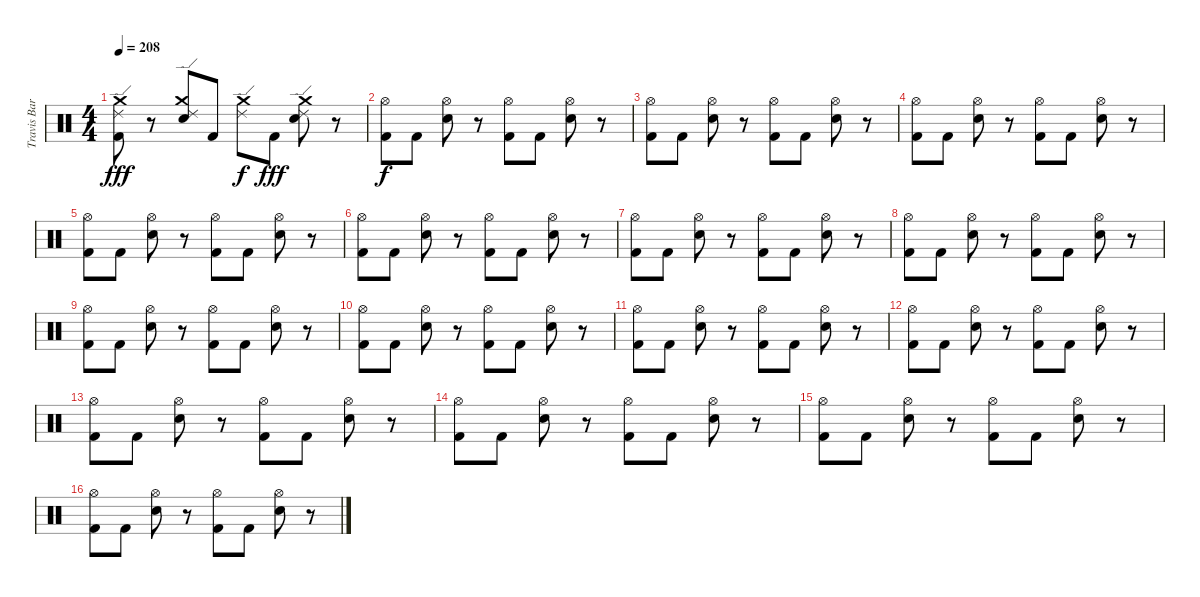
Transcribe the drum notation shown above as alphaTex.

\track ("Travis Barker - Drums" "Travis Bar") {instrument percussion}
\staff {score}
\articulation defaults
\ts (4 4)
\tempo 208
\clef neutral
\ks c
("Ride (edge) 2" "Kick (hit) 2" "Crash medium (hit)").8{dy fff} r.8 ("Ride (edge) 2" "Electric Snare (hit)" "Crash medium (hit)").8 "Kick (hit) 2".8 ("Ride (edge) 2" "Crash medium (hit)").8{dy f} "Kick (hit) 2".8{dy fff} ("Ride (edge) 2" "Electric Snare (hit)" "Crash medium (hit)").8 r.8 |
("Hi-Hat (open)" "Kick (hit) 2").8{dy f} "Kick (hit) 2".8 ("Hi-Hat (open)" "Electric Snare (hit)").8 r.8 ("Hi-Hat (open)" "Kick (hit) 2").8 "Kick (hit) 2".8 ("Hi-Hat (open)" "Electric Snare (hit)").8 r.8 |
("Hi-Hat (open)" "Kick (hit) 2").8 "Kick (hit) 2".8 ("Hi-Hat (open)" "Electric Snare (hit)").8 r.8 ("Hi-Hat (open)" "Kick (hit) 2").8 "Kick (hit) 2".8 ("Hi-Hat (open)" "Electric Snare (hit)").8 r.8 |
("Hi-Hat (open)" "Kick (hit) 2").8 "Kick (hit) 2".8 ("Hi-Hat (open)" "Electric Snare (hit)").8 r.8 ("Hi-Hat (open)" "Kick (hit) 2").8 "Kick (hit) 2".8 ("Hi-Hat (open)" "Electric Snare (hit)").8 r.8 |
("Hi-Hat (open)" "Kick (hit) 2").8 "Kick (hit) 2".8 ("Hi-Hat (open)" "Electric Snare (hit)").8 r.8 ("Hi-Hat (open)" "Kick (hit) 2").8 "Kick (hit) 2".8 ("Hi-Hat (open)" "Electric Snare (hit)").8 r.8 |
("Hi-Hat (open)" "Kick (hit) 2").8 "Kick (hit) 2".8 ("Hi-Hat (open)" "Electric Snare (hit)").8 r.8 ("Hi-Hat (open)" "Kick (hit) 2").8 "Kick (hit) 2".8 ("Hi-Hat (open)" "Electric Snare (hit)").8 r.8 |
("Hi-Hat (open)" "Kick (hit) 2").8 "Kick (hit) 2".8 ("Hi-Hat (open)" "Electric Snare (hit)").8 r.8 ("Hi-Hat (open)" "Kick (hit) 2").8 "Kick (hit) 2".8 ("Hi-Hat (open)" "Electric Snare (hit)").8 r.8 |
("Hi-Hat (open)" "Kick (hit) 2").8 "Kick (hit) 2".8 ("Hi-Hat (open)" "Electric Snare (hit)").8 r.8 ("Hi-Hat (open)" "Kick (hit) 2").8 "Kick (hit) 2".8 ("Hi-Hat (open)" "Electric Snare (hit)").8 r.8 |
("Hi-Hat (open)" "Kick (hit) 2").8 "Kick (hit) 2".8 ("Hi-Hat (open)" "Electric Snare (hit)").8 r.8 ("Hi-Hat (open)" "Kick (hit) 2").8 "Kick (hit) 2".8 ("Hi-Hat (open)" "Electric Snare (hit)").8 r.8 |
("Hi-Hat (open)" "Kick (hit) 2").8 "Kick (hit) 2".8 ("Hi-Hat (open)" "Electric Snare (hit)").8 r.8 ("Hi-Hat (open)" "Kick (hit) 2").8 "Kick (hit) 2".8 ("Hi-Hat (open)" "Electric Snare (hit)").8 r.8 |
("Hi-Hat (open)" "Kick (hit) 2").8 "Kick (hit) 2".8 ("Hi-Hat (open)" "Electric Snare (hit)").8 r.8 ("Hi-Hat (open)" "Kick (hit) 2").8 "Kick (hit) 2".8 ("Hi-Hat (open)" "Electric Snare (hit)").8 r.8 |
("Hi-Hat (open)" "Kick (hit) 2").8 "Kick (hit) 2".8 ("Hi-Hat (open)" "Electric Snare (hit)").8 r.8 ("Hi-Hat (open)" "Kick (hit) 2").8 "Kick (hit) 2".8 ("Hi-Hat (open)" "Electric Snare (hit)").8 r.8 |
("Hi-Hat (open)" "Kick (hit) 2").8 "Kick (hit) 2".8 ("Hi-Hat (open)" "Electric Snare (hit)").8 r.8 ("Hi-Hat (open)" "Kick (hit) 2").8 "Kick (hit) 2".8 ("Hi-Hat (open)" "Electric Snare (hit)").8 r.8 |
("Hi-Hat (open)" "Kick (hit) 2").8 "Kick (hit) 2".8 ("Hi-Hat (open)" "Electric Snare (hit)").8 r.8 ("Hi-Hat (open)" "Kick (hit) 2").8 "Kick (hit) 2".8 ("Hi-Hat (open)" "Electric Snare (hit)").8 r.8 |
("Hi-Hat (open)" "Kick (hit) 2").8 "Kick (hit) 2".8 ("Hi-Hat (open)" "Electric Snare (hit)").8 r.8 ("Hi-Hat (open)" "Kick (hit) 2").8 "Kick (hit) 2".8 ("Hi-Hat (open)" "Electric Snare (hit)").8 r.8 |
("Hi-Hat (open)" "Kick (hit) 2").8 "Kick (hit) 2".8 ("Hi-Hat (open)" "Electric Snare (hit)").8 r.8 ("Hi-Hat (open)" "Kick (hit) 2").8 "Kick (hit) 2".8 ("Hi-Hat (open)" "Electric Snare (hit)").8 r.8
